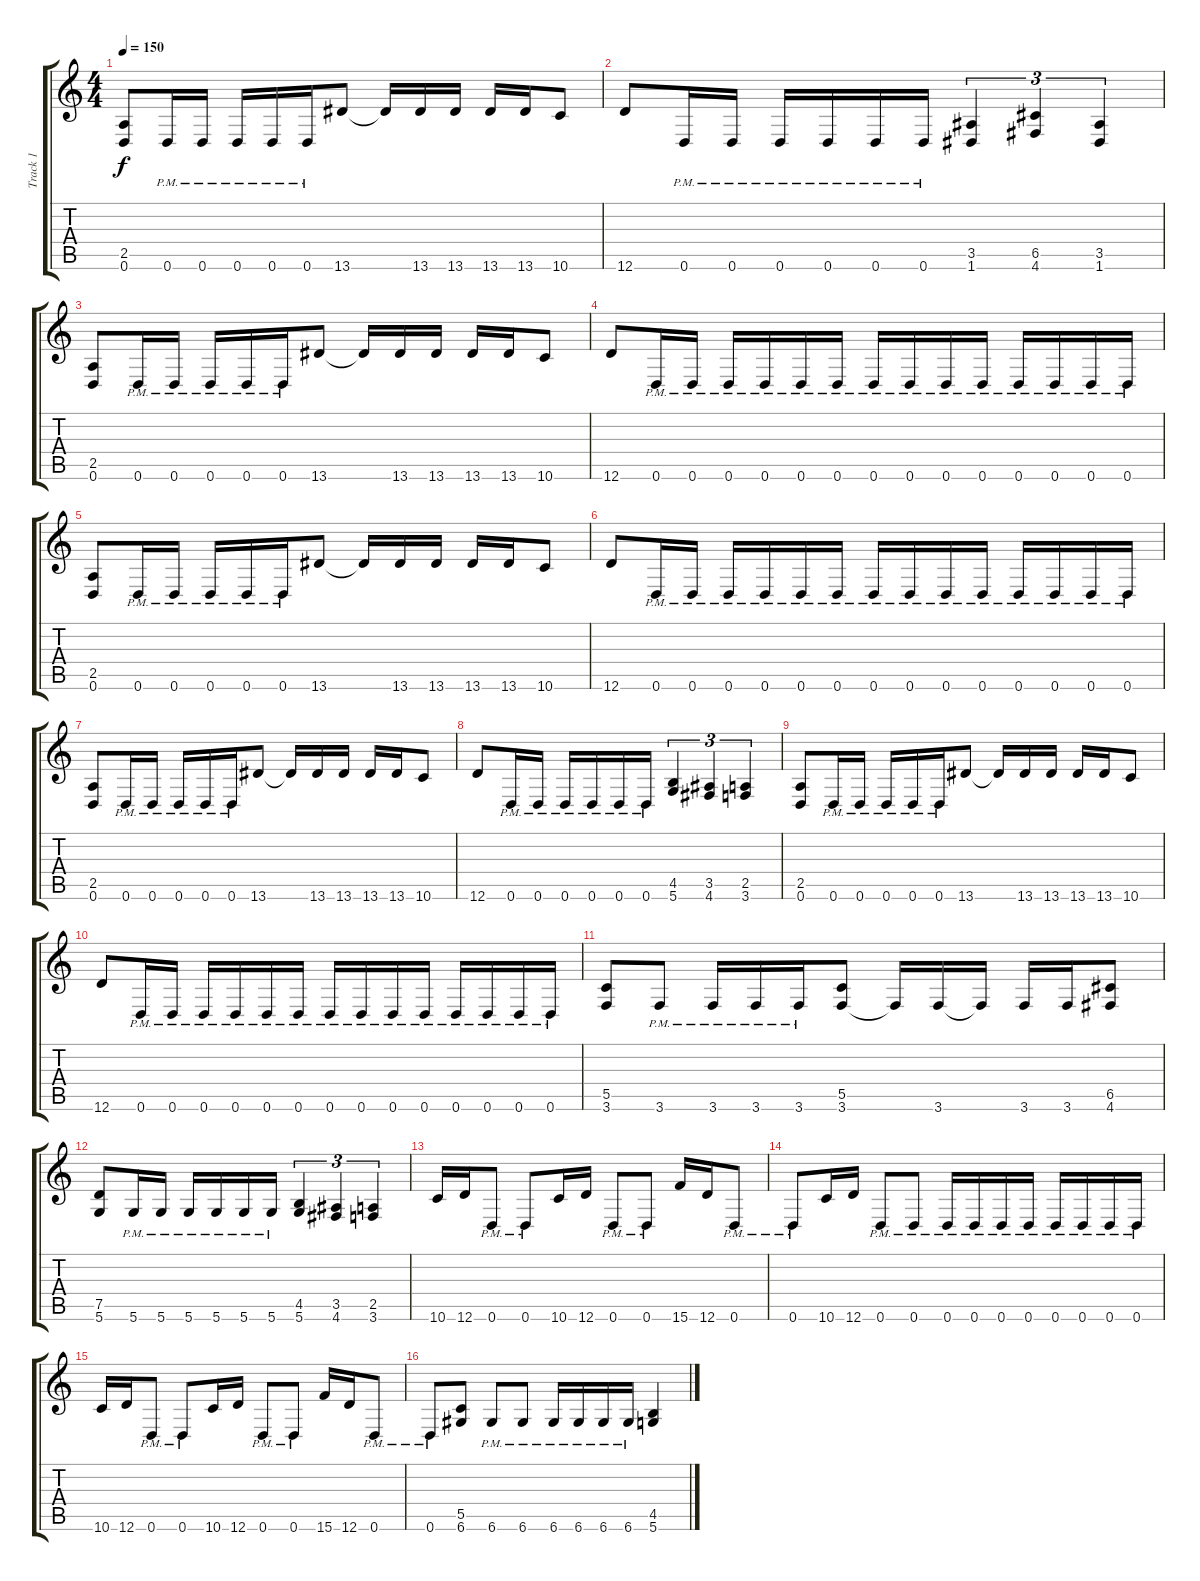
\track ("Track 1" "Track 1") {instrument distortionguitar}
\staff {score tabs}
\tuning (D4 A3 F3 C3 G2 D2) {hide}
\ts (4 4)
\tempo 150
\clef g2
\ks c
(2.5 0.6).8{dy f} 0.6{pm}.16 0.6{pm}.16 0.6{pm}.16 0.6{pm}.16 0.6{pm}.16 13.6.8 13.6{t}.16 13.6.16 13.6.16 13.6.16 13.6.16 10.6.8 |
12.6.8 0.6{pm}.16 0.6{pm}.16 0.6{pm}.16 0.6{pm}.16 0.6{pm}.16 0.6{pm}.16 (3.5 1.6).4{tu (3 2)} (6.5 4.6).4{tu (3 2)} (3.5 1.6).4{tu (3 2)} |
(2.5 0.6).8 0.6{pm}.16 0.6{pm}.16 0.6{pm}.16 0.6{pm}.16 0.6{pm}.16 13.6.8 13.6{t}.16 13.6.16 13.6.16 13.6.16 13.6.16 10.6.8 |
12.6.8 0.6{pm}.16 0.6{pm}.16 0.6{pm}.16 0.6{pm}.16 0.6{pm}.16 0.6{pm}.16 0.6{pm}.16 0.6{pm}.16 0.6{pm}.16 0.6{pm}.16 0.6{pm}.16 0.6{pm}.16 0.6{pm}.16 0.6{pm}.16 |
(2.5 0.6).8 0.6{pm}.16 0.6{pm}.16 0.6{pm}.16 0.6{pm}.16 0.6{pm}.16 13.6.8 13.6{t}.16 13.6.16 13.6.16 13.6.16 13.6.16 10.6.8 |
12.6.8 0.6{pm}.16 0.6{pm}.16 0.6{pm}.16 0.6{pm}.16 0.6{pm}.16 0.6{pm}.16 0.6{pm}.16 0.6{pm}.16 0.6{pm}.16 0.6{pm}.16 0.6{pm}.16 0.6{pm}.16 0.6{pm}.16 0.6{pm}.16 |
(2.5 0.6).8 0.6{pm}.16 0.6{pm}.16 0.6{pm}.16 0.6{pm}.16 0.6{pm}.16 13.6.8 13.6{t}.16 13.6.16 13.6.16 13.6.16 13.6.16 10.6.8 |
12.6.8 0.6{pm}.16 0.6{pm}.16 0.6{pm}.16 0.6{pm}.16 0.6{pm}.16 0.6{pm}.16 (4.5 5.6).4{tu (3 2)} (3.5 4.6).4{tu (3 2)} (2.5 3.6).4{tu (3 2)} |
(2.5 0.6).8 0.6{pm}.16 0.6{pm}.16 0.6{pm}.16 0.6{pm}.16 0.6{pm}.16 13.6.8 13.6{t}.16 13.6.16 13.6.16 13.6.16 13.6.16 10.6.8 |
12.6.8 0.6{pm}.16 0.6{pm}.16 0.6{pm}.16 0.6{pm}.16 0.6{pm}.16 0.6{pm}.16 0.6{pm}.16 0.6{pm}.16 0.6{pm}.16 0.6{pm}.16 0.6{pm}.16 0.6{pm}.16 0.6{pm}.16 0.6{pm}.16 |
(5.5 3.6).8 3.6{pm}.8 3.6{pm}.16 3.6{pm}.16 3.6{pm}.16 (5.5 3.6).8 3.6{t}.16 3.6.16 3.6{t}.16 3.6.16 3.6.16 (6.5 4.6).8 |
(7.5 5.6).8 5.6{pm}.16 5.6{pm}.16 5.6{pm}.16 5.6{pm}.16 5.6{pm}.16 5.6{pm}.16 (4.5 5.6).4{tu (3 2)} (3.5 4.6).4{tu (3 2)} (2.5 3.6).4{tu (3 2)} |
10.6.16 12.6.16 0.6{pm}.8 0.6{pm}.8 10.6.16 12.6.16 0.6{pm}.8 0.6{pm}.8 15.6.16 12.6.16 0.6{pm}.8 |
0.6{pm}.8 10.6.16 12.6.16 0.6{pm}.8 0.6{pm}.8 0.6{pm}.16 0.6{pm}.16 0.6{pm}.16 0.6{pm}.16 0.6{pm}.16 0.6{pm}.16 0.6{pm}.16 0.6{pm}.16 |
10.6.16 12.6.16 0.6{pm}.8 0.6{pm}.8 10.6.16 12.6.16 0.6{pm}.8 0.6{pm}.8 15.6.16 12.6.16 0.6{pm}.8 |
0.6{pm}.8 (5.5 6.6).8 6.6{pm}.8 6.6{pm}.8 6.6{pm}.16 6.6{pm}.16 6.6{pm}.16 6.6{pm}.16 (4.5 5.6).4
